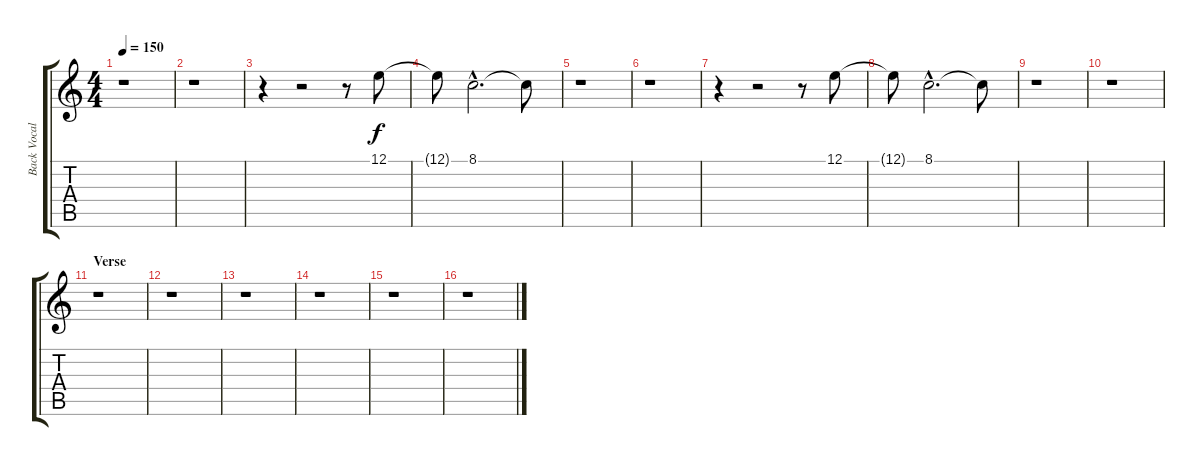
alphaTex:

\track ("Back Vocals" "Back Vocal") {instrument flute}
\staff {score tabs}
\tuning (E4 B3 G3 D3 A2 E2) {hide}
\ts (4 4)
\tempo 150
\clef g2
\ks c
r.1{dy f} |
r.1 |
r.4 r.2 r.8 12.1.8 |
12.1{t}.8 8.1{hac}.2{d} 8.1{t}.8 |
r.1 |
r.1 |
r.4 r.2 r.8 12.1.8 |
12.1{t}.8 8.1{hac}.2{d} 8.1{t}.8 |
r.1 |
r.1 |
\section ("" "Verse")
r.1 |
r.1 |
r.1 |
r.1 |
r.1 |
r.1
